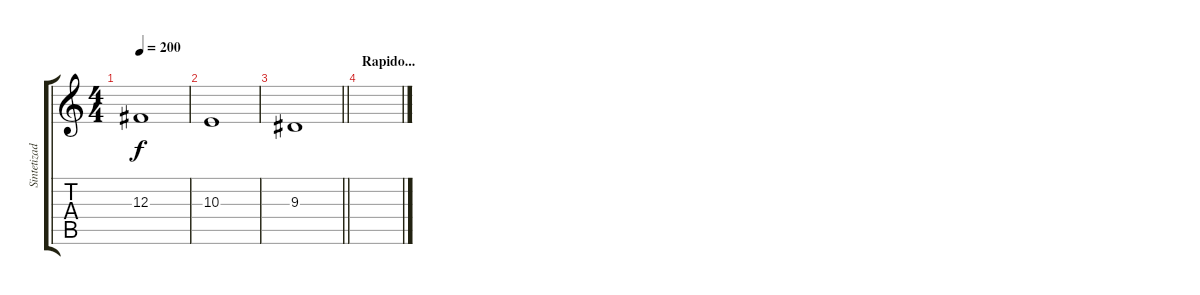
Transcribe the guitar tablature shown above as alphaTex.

\track ("Sintetizador" "Sintetizad") {instrument lead2sawtooth}
\staff {score tabs}
\tuning (Eb4 Bb3 Gb3 Db3 Ab2 Eb2) {hide}
\ts (4 4)
\tempo 200
\clef g2
\ks c
12.3.1{dy f} |
10.3.1 |
\barLineRight lightlight
9.3.1 |
\section ("" "Rapido...")
